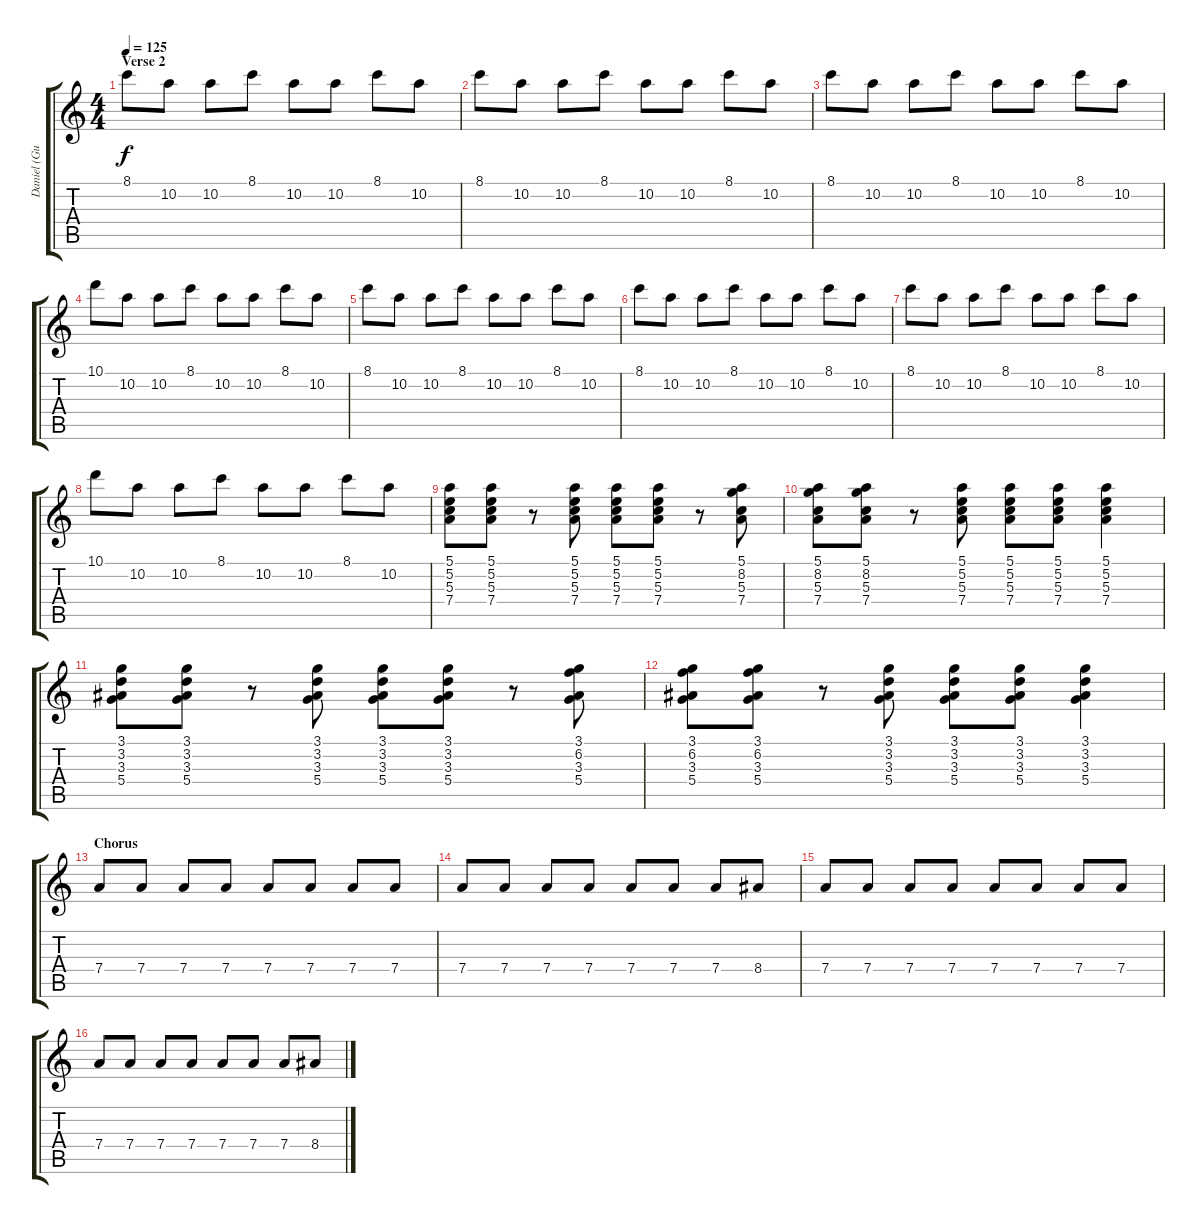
\track ("Daniel (Guitar)" "Daniel (Gu") {instrument overdrivenguitar}
\staff {score tabs}
\tuning (E4 B3 G3 D3 A2 E2) {hide}
\ts (4 4)
\section ("" "Verse 2")
\tempo 125
\clef g2
\ks c
8.1.8{dy f} 10.2.8 10.2.8 8.1.8 10.2.8 10.2.8 8.1.8 10.2.8 |
8.1.8 10.2.8 10.2.8 8.1.8 10.2.8 10.2.8 8.1.8 10.2.8 |
8.1.8 10.2.8 10.2.8 8.1.8 10.2.8 10.2.8 8.1.8 10.2.8 |
10.1.8 10.2.8 10.2.8 8.1.8 10.2.8 10.2.8 8.1.8 10.2.8 |
8.1.8 10.2.8 10.2.8 8.1.8 10.2.8 10.2.8 8.1.8 10.2.8 |
8.1.8 10.2.8 10.2.8 8.1.8 10.2.8 10.2.8 8.1.8 10.2.8 |
8.1.8 10.2.8 10.2.8 8.1.8 10.2.8 10.2.8 8.1.8 10.2.8 |
10.1.8 10.2.8 10.2.8 8.1.8 10.2.8 10.2.8 8.1.8 10.2.8 |
(5.1 5.2 5.3 7.4).8 (5.1 5.2 5.3 7.4).8 r.8 (5.1 5.2 5.3 7.4).8 (5.1 5.2 5.3 7.4).8 (5.1 5.2 5.3 7.4).8 r.8 (5.1 8.2 5.3 7.4).8 |
(5.1 8.2 5.3 7.4).8 (5.1 8.2 5.3 7.4).8 r.8 (5.1 5.2 5.3 7.4).8 (5.1 5.2 5.3 7.4).8 (5.1 5.2 5.3 7.4).8 (5.1 5.2 5.3 7.4).4 |
(3.1 3.2 3.3 5.4).8 (3.1 3.2 3.3 5.4).8 r.8 (3.1 3.2 3.3 5.4).8 (3.1 3.2 3.3 5.4).8 (3.1 3.2 3.3 5.4).8 r.8 (3.1 6.2 3.3 5.4).8 |
(3.1 6.2 3.3 5.4).8 (3.1 6.2 3.3 5.4).8 r.8 (3.1 3.2 3.3 5.4).8 (3.1 3.2 3.3 5.4).8 (3.1 3.2 3.3 5.4).8 (3.1 3.2 3.3 5.4).4 |
\section ("" "Chorus")
7.4.8 7.4.8 7.4.8 7.4.8 7.4.8 7.4.8 7.4.8 7.4.8 |
7.4.8 7.4.8 7.4.8 7.4.8 7.4.8 7.4.8 7.4.8 8.4.8 |
7.4.8 7.4.8 7.4.8 7.4.8 7.4.8 7.4.8 7.4.8 7.4.8 |
7.4.8 7.4.8 7.4.8 7.4.8 7.4.8 7.4.8 7.4.8 8.4.8
